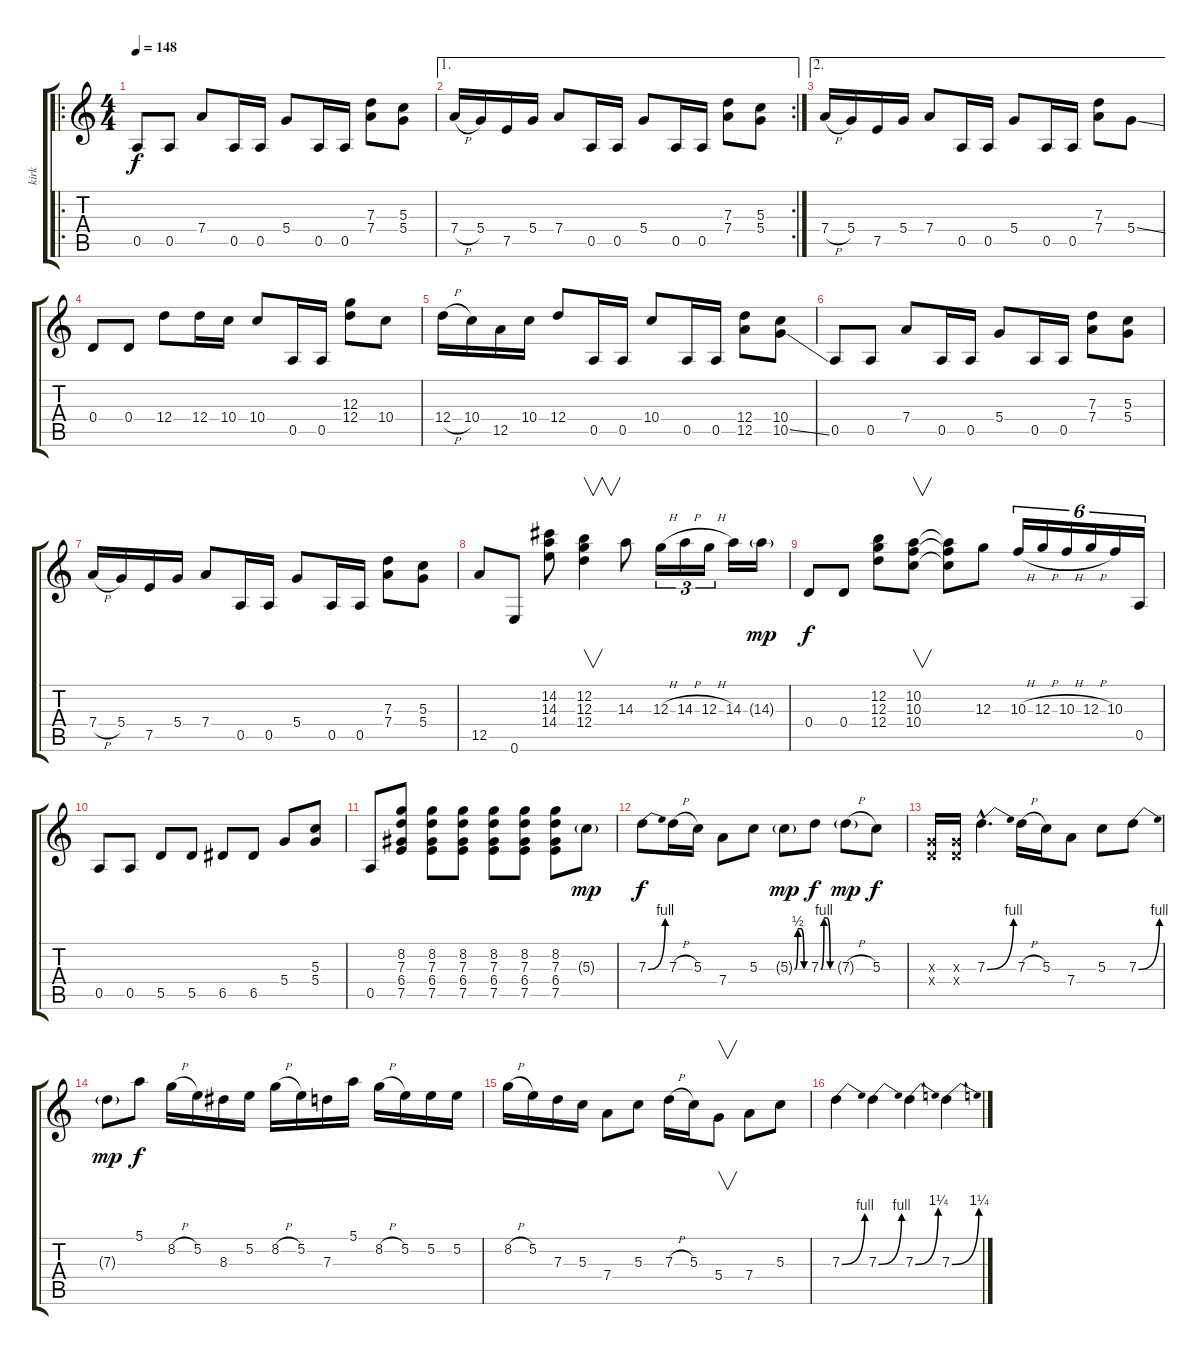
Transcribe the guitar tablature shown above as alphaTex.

\track ("kirk" "kirk") {instrument distortionguitar}
\staff {score tabs}
\tuning (E4 B3 G3 D3 A2 E2) {hide}
\ro
\ts (4 4)
\tempo 148
\clef g2
\ks c
0.5.8{dy f instrument distortionguitar} 0.5.8 7.4.8 0.5.16 0.5.16 5.4.8 0.5.16 0.5.16 (7.3 7.4).8 (5.3 5.4).8 |
\ae 1
\rc 2
7.4{h}.16 5.4.16 7.5.16 5.4.16 7.4.8 0.5.16 0.5.16 5.4.8 0.5.16 0.5.16 (7.3 7.4).8 (5.3 5.4).8 |
\ae 2
7.4{h}.16 5.4.16 7.5.16 5.4.16 7.4.8 0.5.16 0.5.16 5.4.8 0.5.16 0.5.16 (7.3 7.4).8 5.4{ss}.8 |
0.4.8 0.4.8 12.4.8 12.4.16 10.4.16 10.4.8 0.5.16 0.5.16 (12.3 12.4).8 10.4.8 |
12.4{h}.16 10.4.16 12.5.16 10.4.16 12.4.8 0.5.16 0.5.16 10.4.8 0.5.16 0.5.16 (12.4 12.5).8 (10.4 10.5{ss}).8 |
0.5.8 0.5.8 7.4.8 0.5.16 0.5.16 5.4.8 0.5.16 0.5.16 (7.3 7.4).8 (5.3 5.4).8 |
7.4{h}.16 5.4.16 7.5.16 5.4.16 7.4.8 0.5.16 0.5.16 5.4.8 0.5.16 0.5.16 (7.3 7.4).8 (5.3 5.4).8 |
12.5.8 0.6.8 (14.2 14.3 14.4).8 (12.2 12.3 12.4).4{v} 14.3.8 12.3{h}.16{tu (3 2)} 14.3{h}.16{tu (3 2)} 12.3{h}.16{tu (3 2)} 14.3.16 14.3{g}.16{dy mp} |
0.4.8{dy f} 0.4.8 (12.2 12.3 12.4).8 (10.2 10.3 10.4).8{v} (10.2{t} 10.3{t} 10.4{t}).8 12.3.8 10.3{h}.16{tu (6 4)} 12.3{h}.16{tu (6 4)} 10.3{h}.16{tu (6 4)} 12.3{h}.16{tu (6 4)} 10.3.16{tu (6 4)} 0.5.16{tu (6 4)} |
0.5.8 0.5.8 5.5.8 5.5.8 6.5.8 6.5.8 5.4.8 (5.3 5.4).8 |
0.5.8 (8.2 7.3 6.4 7.5).8 (8.2 7.3 6.4 7.5).8 (8.2 7.3 6.4 7.5).8 (8.2 7.3 6.4 7.5).8 (8.2 7.3 6.4 7.5).8 (8.2 7.3 6.4 7.5).8 5.3{g}.8{dy mp} |
7.3{be (bend 0 0 60 4)}.8{dy f} 7.3{h}.16 5.3.16 7.4.8 5.3.8 5.3{be (custom 0 0 15 2 30 2 45 0 60 0) g}.8{dy mp} 7.3{be (custom 0 0 15 4 30 4 45 0 60 0)}.8{dy f} 7.3{h g}.8{dy mp} 5.3.8{dy f} |
(0.3{x} 0.4{x}).16 (0.3{x} 0.4{x}).16 7.3{be (bend 0 0 60 4) hac}.4{d} 7.3{h}.16 5.3.16 7.4.8 5.3.8 7.3{be (bend 0 0 60 4)}.8 |
7.3{g}.8{dy mp} 5.1.8{dy f} 8.2{h}.16 5.2.16 8.3.16 5.2.16 8.2{h}.16 5.2.16 7.3.16 5.1.16 8.2{h}.16 5.2.16 5.2.16 5.2.16 |
8.2{h}.16 5.2.16 7.3.16 5.3.16 7.4.8 5.3.8 7.3{h}.16 5.3.16 5.4.8{v} 7.4.8 5.3.8 |
7.3{be (bend 0 0 60 4)}.4 7.3{be (bend 0 0 60 4)}.4 7.3{be (bend 0 0 60 5)}.4 7.3{be (bend 0 0 60 5)}.4
